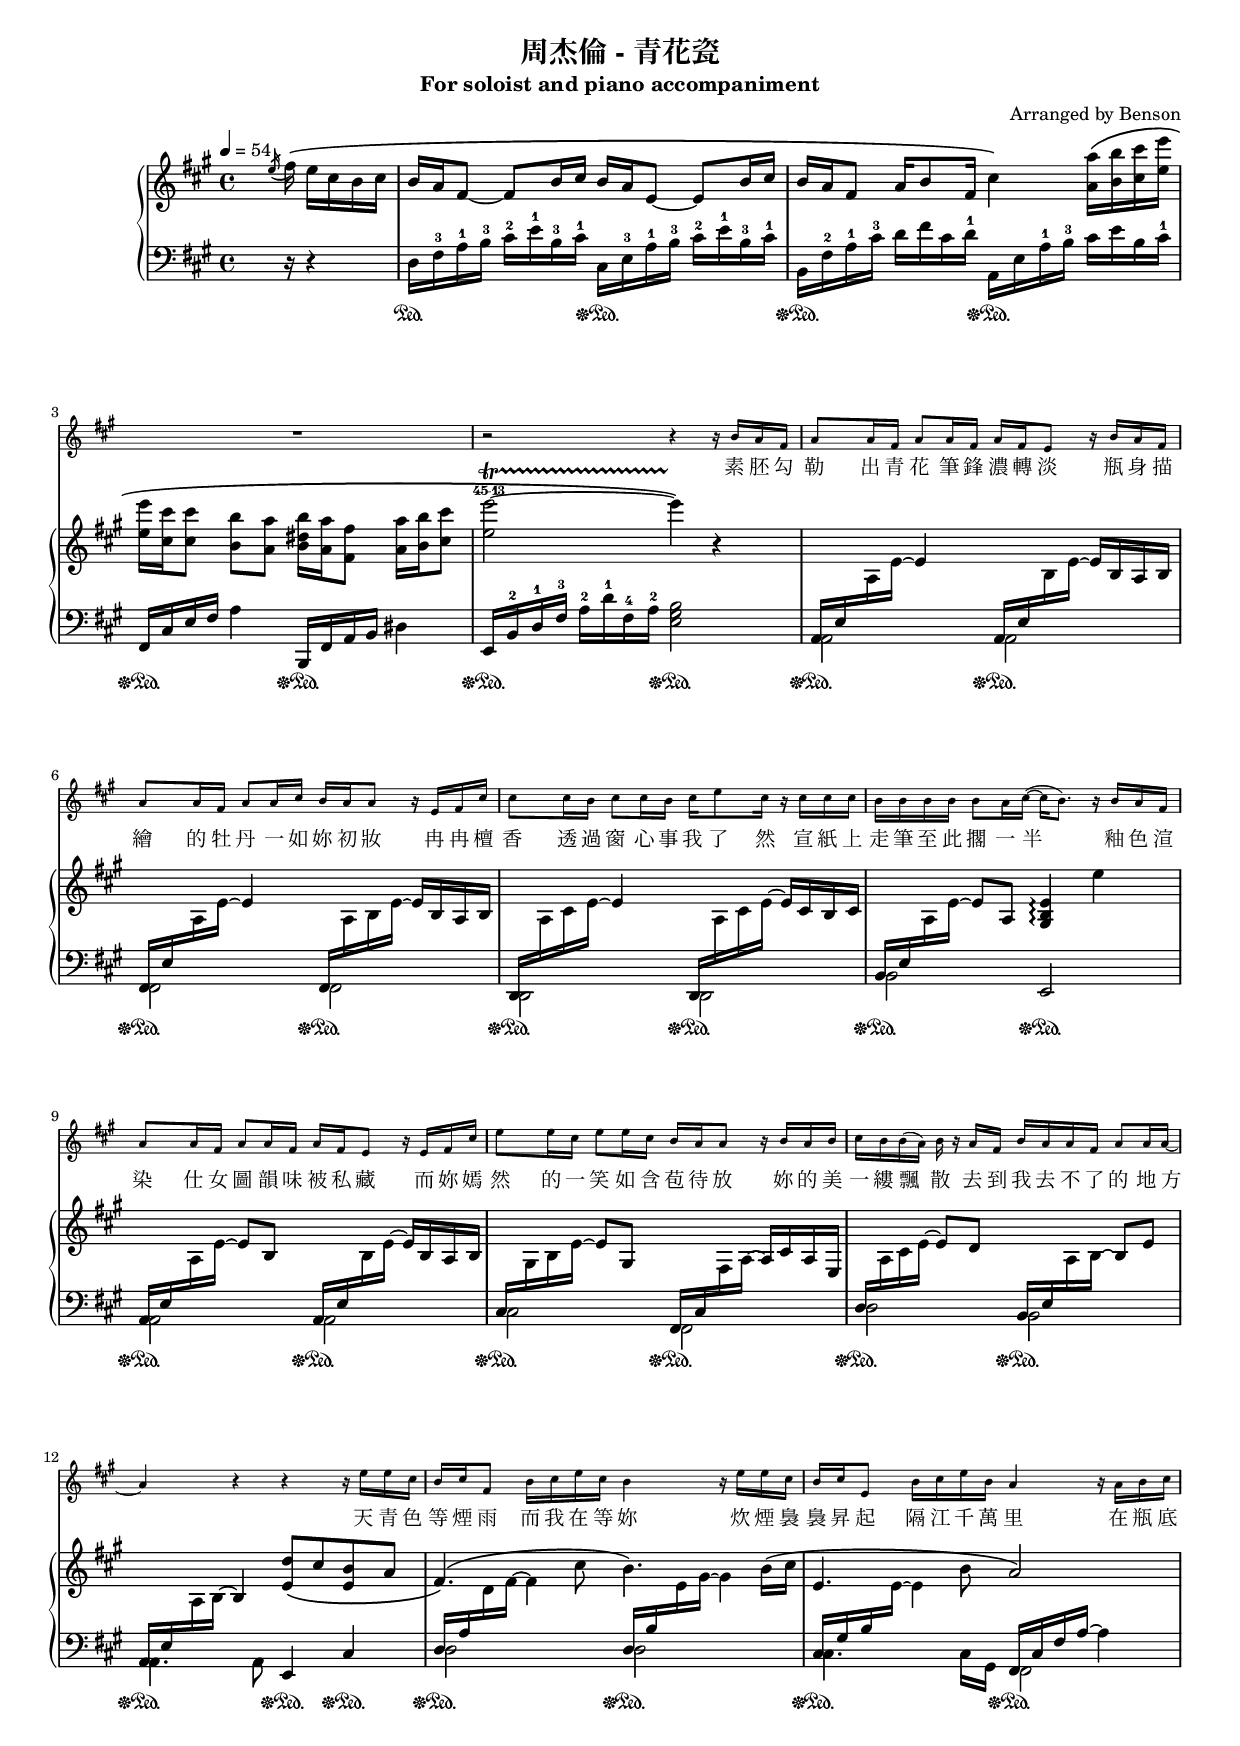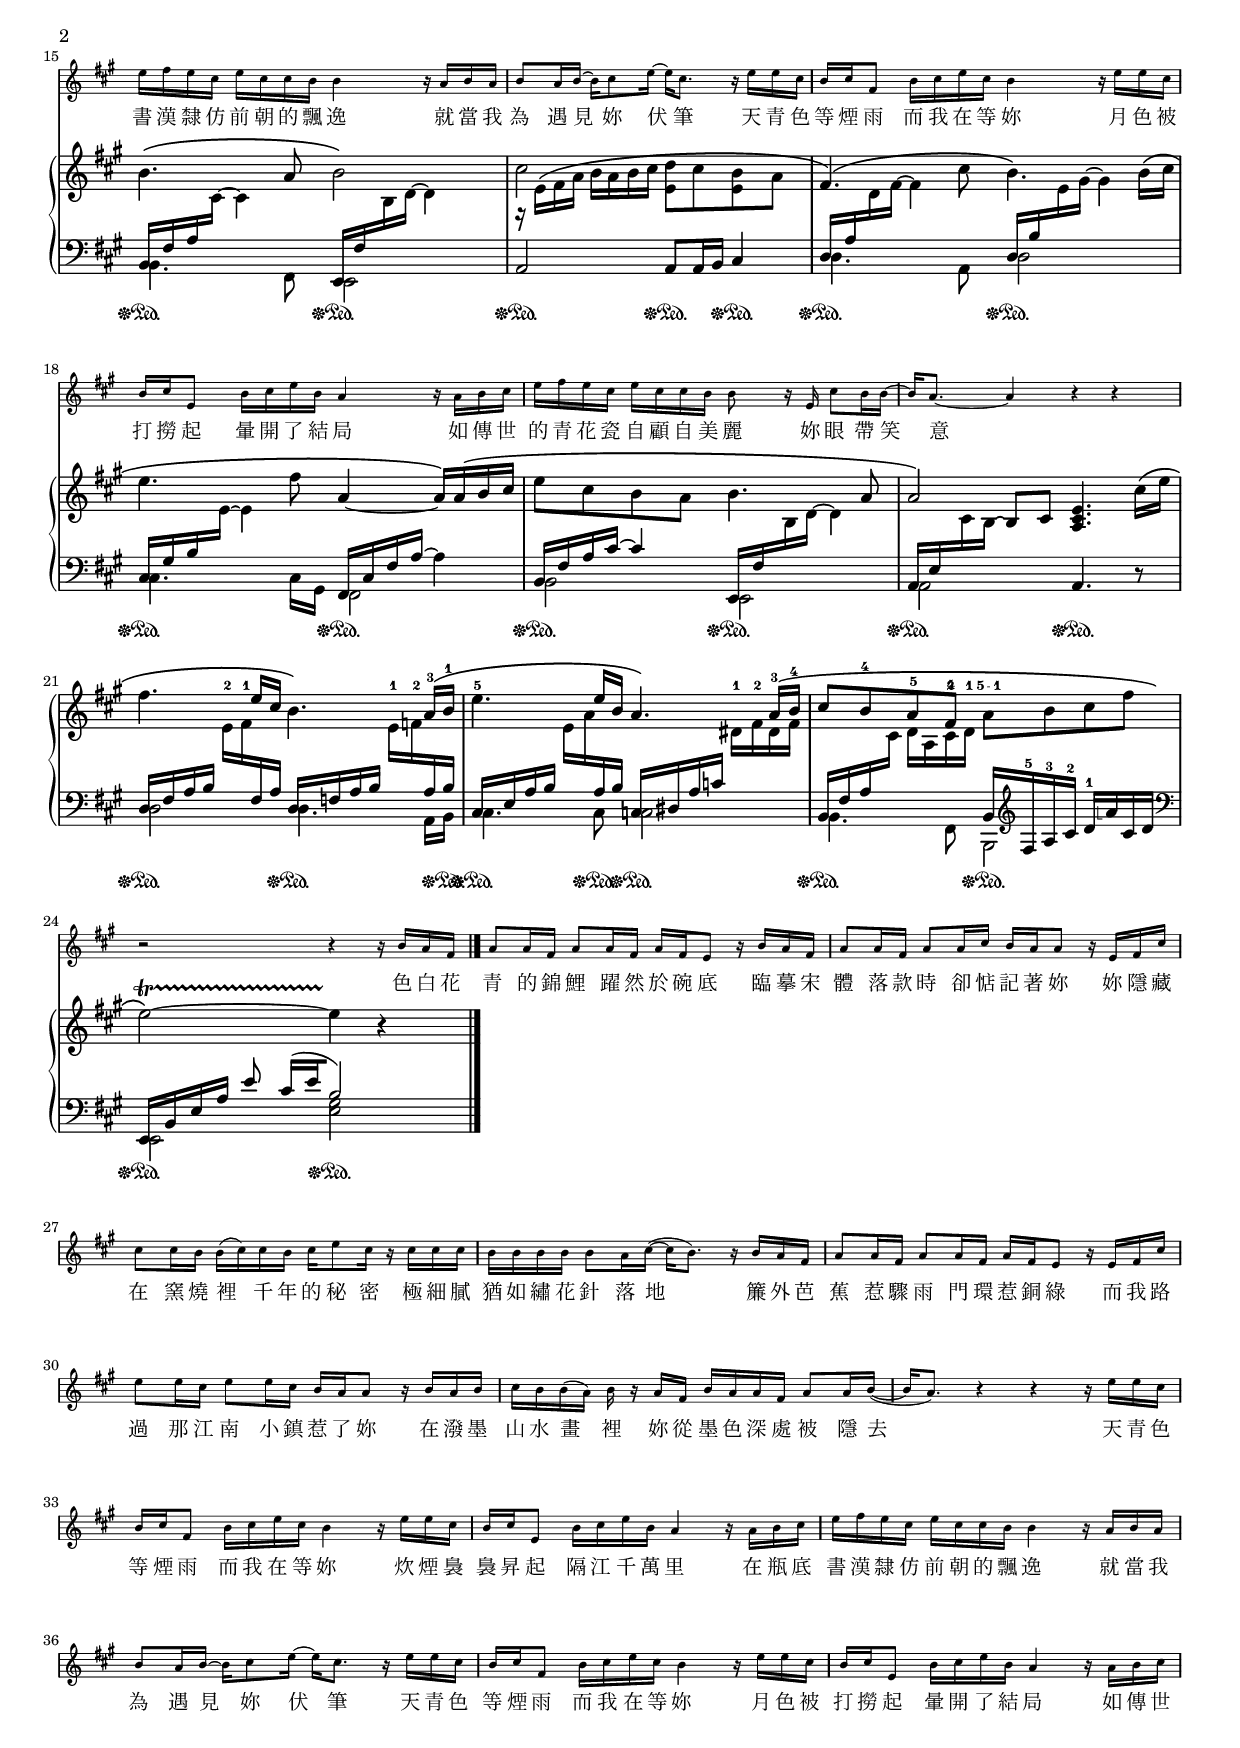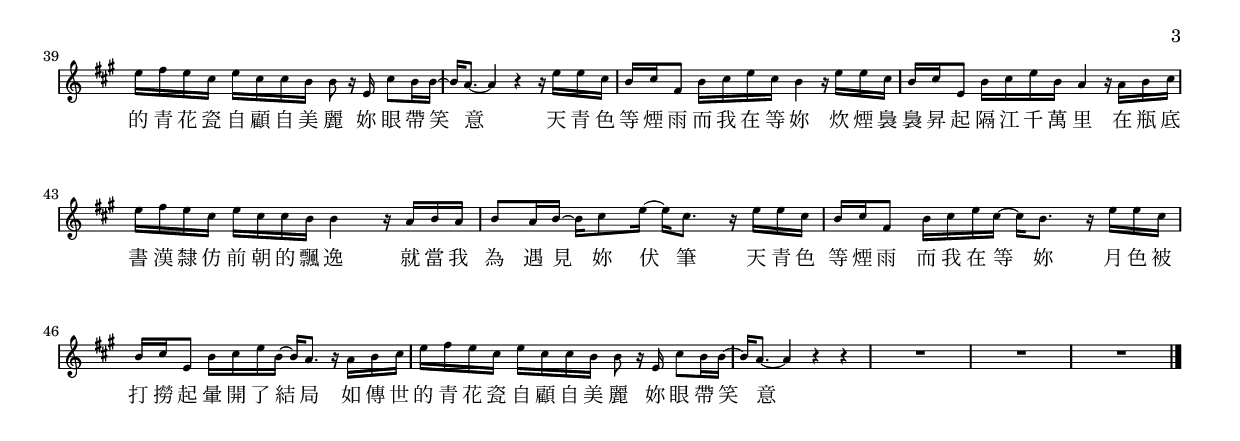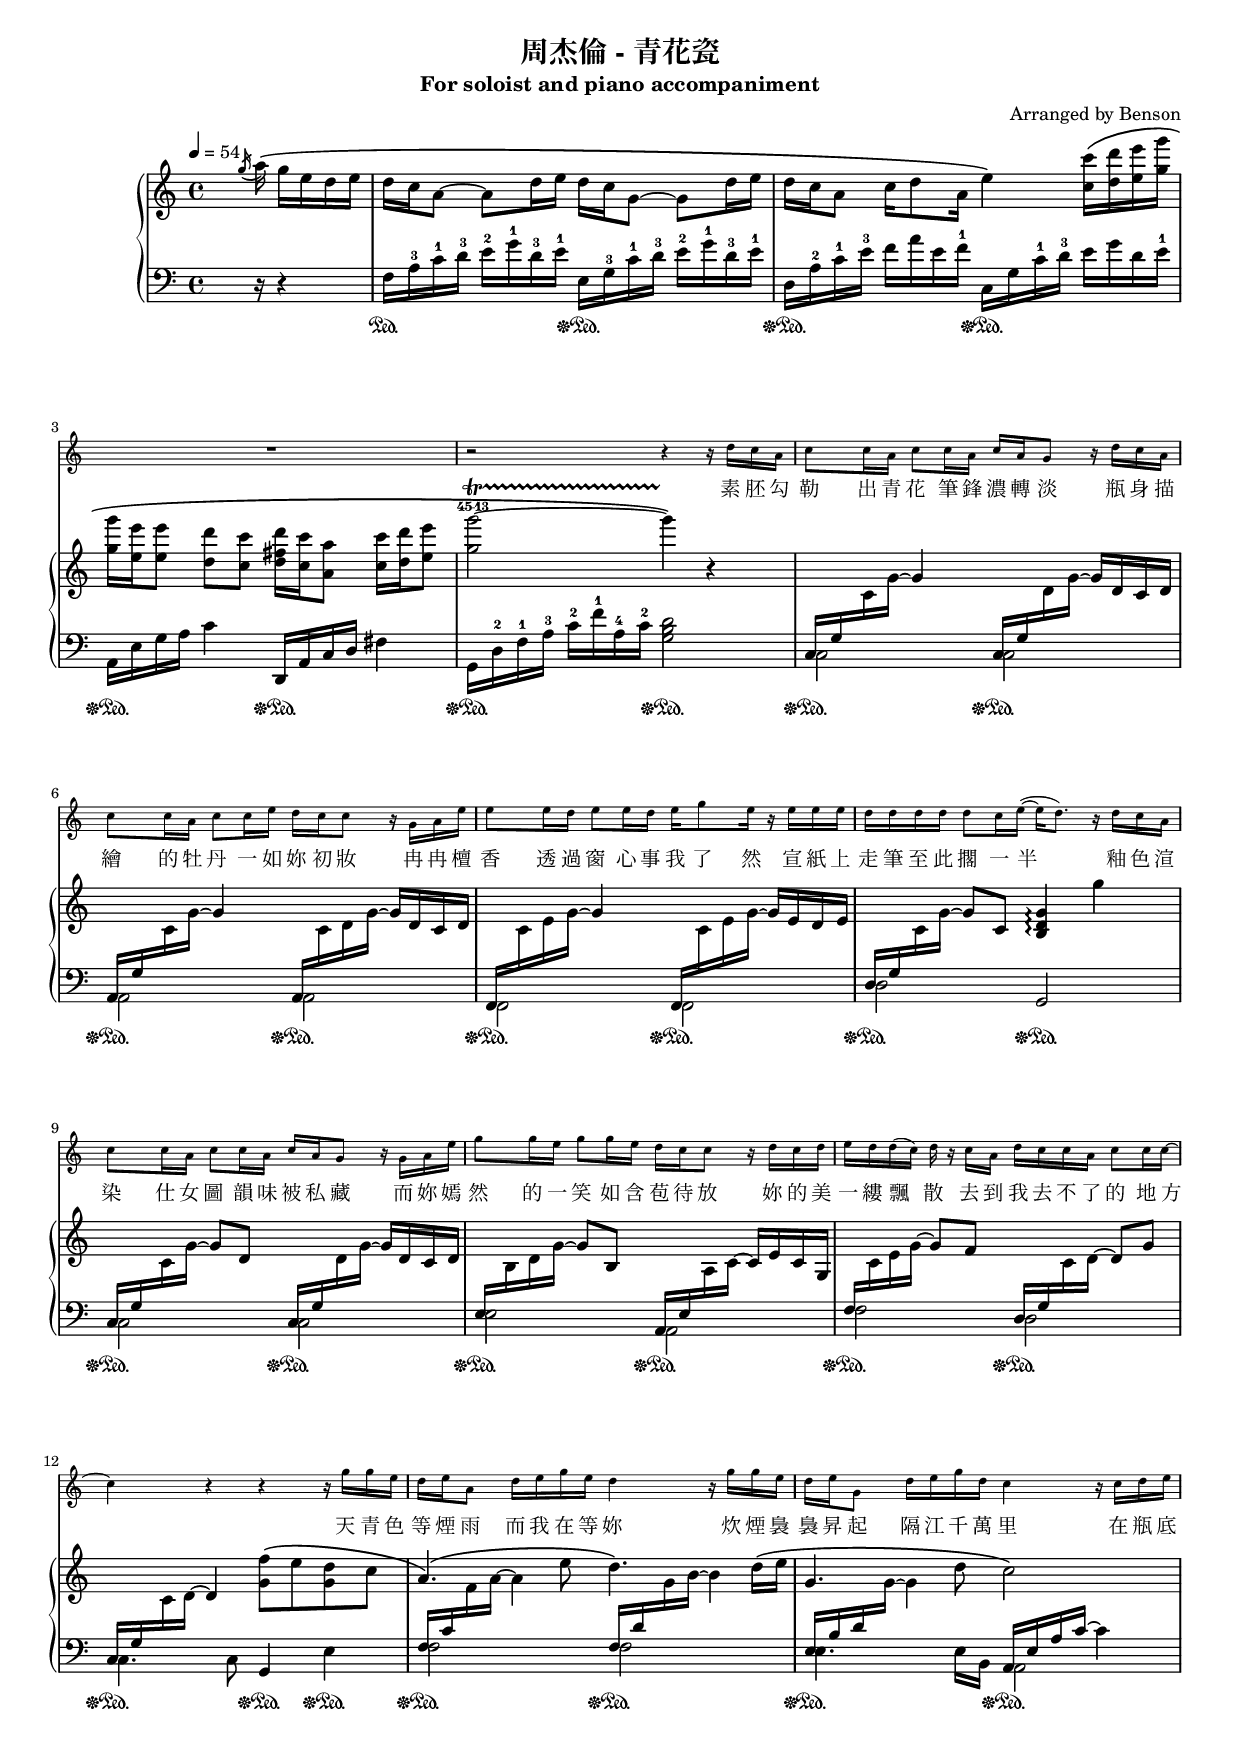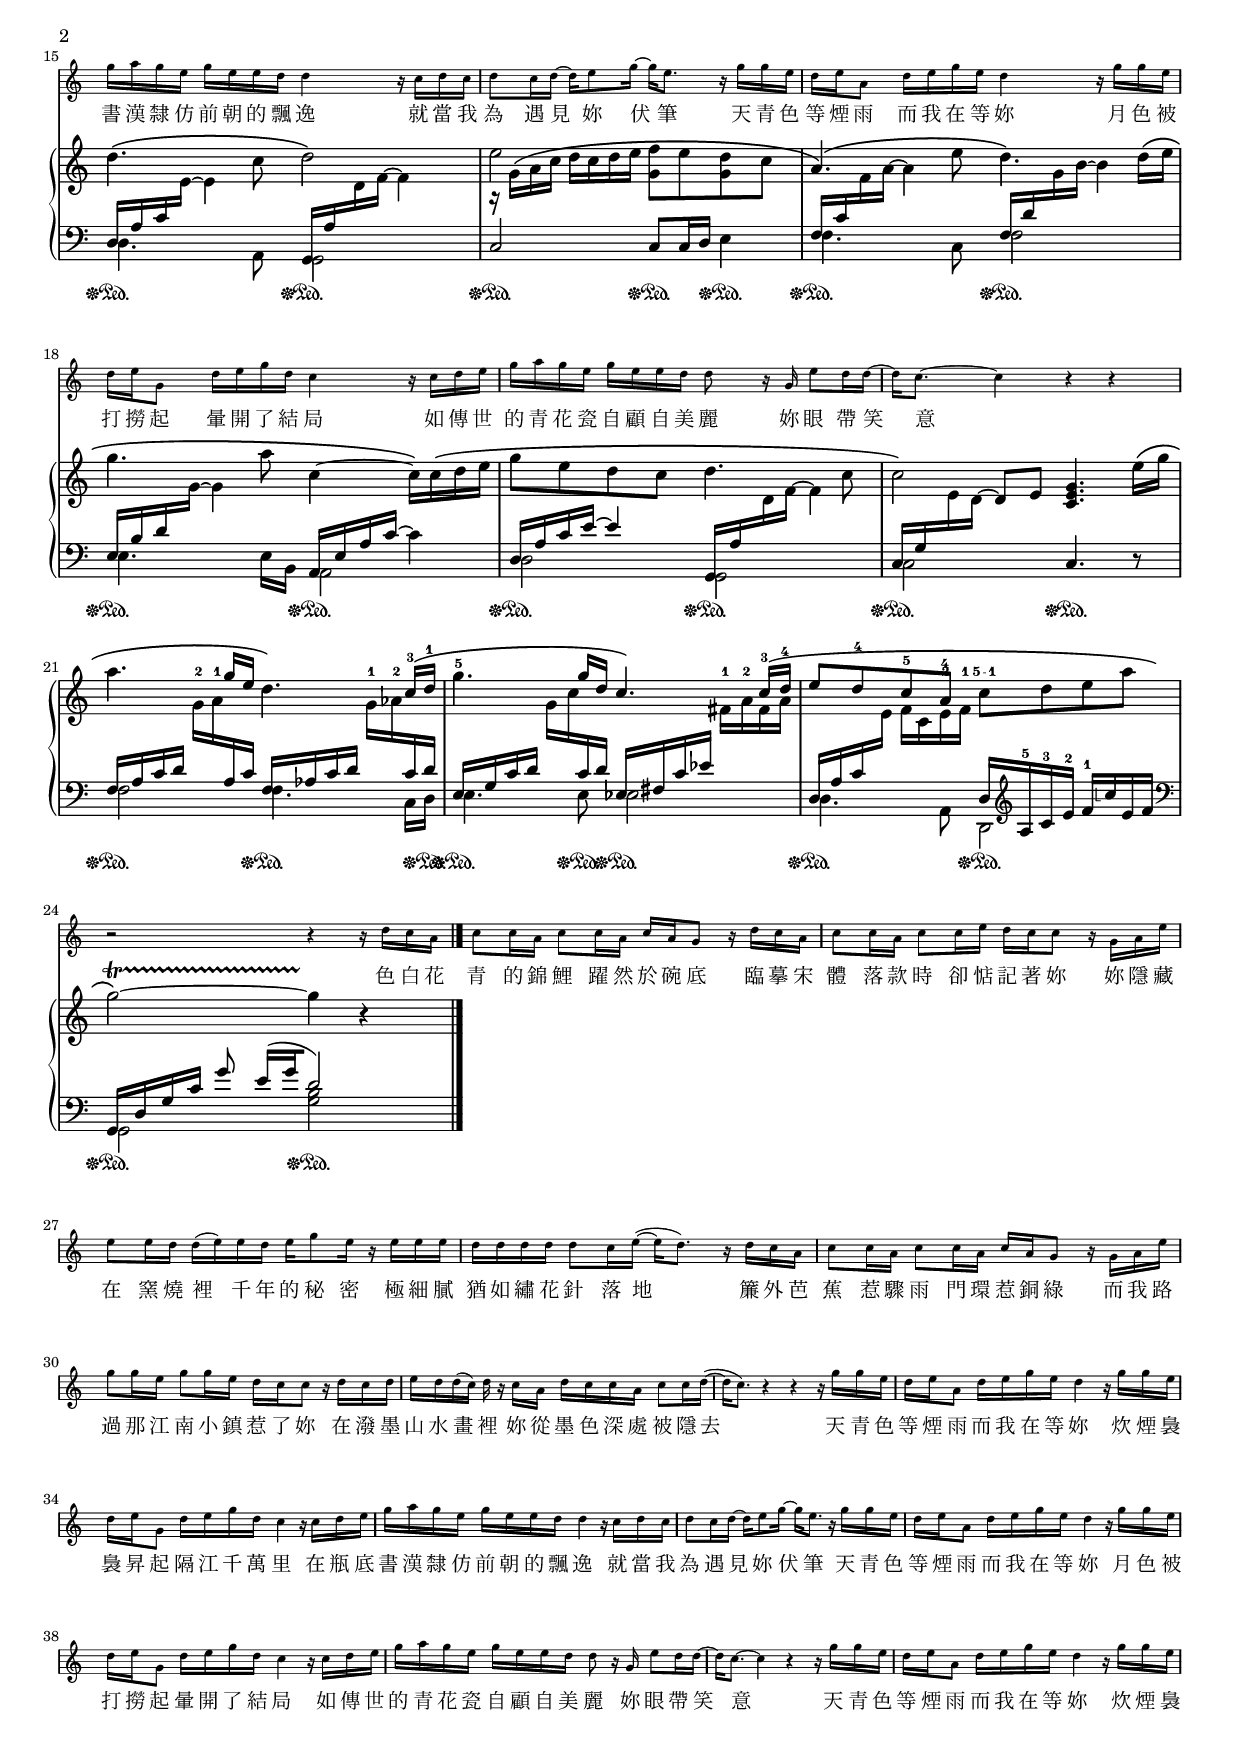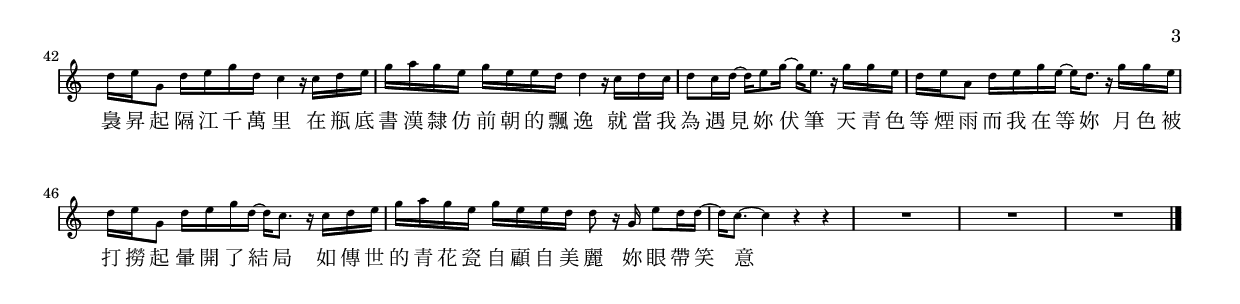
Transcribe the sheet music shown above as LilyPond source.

\version "2.18.2"
\include "articulate.ly"
#(set-global-staff-size 16)

%%%%%%%%%%%%%%%%%%%%%%%%%%%%%%%%%%%%%%%%%%%%%%%%%%%%%%%%%%%%%%%%%%%%%%%%%%%%%%%%%%%%%%%%%%
%%  http://lsr.di.unimi.it/LSR/Item?id=445

%LSR by Jay Anderson.
%modyfied by Simon Albrecht on March 2014.
%=> http://lilypond.1069038.n5.nabble.com/LSR-445-error-td160662.html

#(define (octave-up m t)
 (let* ((octave (1- t))
      (new-note (ly:music-deep-copy m))
      (new-pitch (ly:make-pitch
        octave
        (ly:pitch-notename (ly:music-property m 'pitch))
        (ly:pitch-alteration (ly:music-property m 'pitch)))))
  (set! (ly:music-property new-note 'pitch) new-pitch)
  new-note))

#(define (octavize-chord elements t)
 (cond ((null? elements) elements)
     ((eq? (ly:music-property (car elements) 'name) 'NoteEvent)
       (cons (car elements)
             (cons (octave-up (car elements) t)
                   (octavize-chord (cdr elements) t))))
     (else (cons (car elements) (octavize-chord (cdr elements ) t)))))

#(define (octavize music t)
 (if (eq? (ly:music-property music 'name) 'EventChord)
       (ly:music-set-property! music 'elements (octavize-chord
(ly:music-property music 'elements) t)))
 music)

makeOctaves = #(define-music-function (parser location arg mus) (integer? ly:music?)
 (music-map (lambda (x) (octavize x arg)) (event-chord-wrap! mus)))
%%%%%%%%%%%%%%%%%%%%%%%%%%%%%%%%%%%%%%%%%%%%%%%%%%%%%%%%%%%%%%%%%%%%%%%%%%%%%%%%%%%%%%%%%%

cr = \change Staff = "right"
cl = \change Staff = "left"
rhMark = \markup { 
  \path #0.1 #'((moveto -1 0)(rlineto 0 -1.5)(rlineto 0.5 0))
}

\header {
  title = "周杰倫 - 青花瓷"
  subtitle = "For soloist and piano accompaniment"
  arranger = "Arranged by Benson"
}

upper-prelude = \relative c''' {
  s16 \acciaccatura g a\( g e d e d c a8~ a8 d16 e d c g8~ g d'16 e d c a8 c16 d8 a16 e'4\)
  \makeOctaves 1 { c16\( d e g g e e8 d c } <d fis d'>16 \makeOctaves 1 { c a8 c16 d e8 }
  <g g'>2~\startTrillSpan\finger \markup \tied-lyric #"45-13" g'4\stopTrillSpan\) r4
}

lower-prelude = \relative c {
  s16 r16 r4
  f16 a-3 c-1 d-3 e-2 g-1 d-3 e-1
  e,16 g-3 c-1 d-3 e-2 g-1 d-3 e-1
  d,16 a'-2 c-1 e-3 f a e f-1
  c,16 g' c-1 d-3 e g d e-1
  a,,16 e' g a c4
  d,,16 a' c d fis4
  g,16 d'-2 f-1 a-3 c-2 f-1 a,-4 c-2
  <g b d>2
}

upper-verse-one = \relative c' {
  s1 s1 s1 s2 <b d g>4\arpeggio g''
  s1 s1 s1 s2
}

lower-verse-one = \relative c {
  << {
    \stemNeutral
    \cl c16 g'
    \cr c16 g'~ g4
    \cl c,,16 g'
    \cr d'16 g~ g d c d
    \cl a,16 g'
    \cr c16 g'~ g4
    \cl a,,16
    \cr c'16 d g~ g d c d
    \cl f,,16
    \cr c''16 e g~ g4
    \cl f,,16
    \cr c''16 e g~ g e d e
    \cl d,16 g
    \cr c16 g'~ g8 c,
  } \\ {
    c,2 c2 a2 a f f d'
  } >>
  g,2
  << {
    \stemNeutral
    \cl c16 g'
    \cr c16 g'~ g8 d
    \cl c,16 g'
    \cr d'16 g~ g d c d
    \cl e,16
    \cr b'16 d g~ g8 b,
    \cl a,16 e'
    \cr a16 c~ c e c g
    \cl f16
    \cr c'16 e g~ g8 f
    \cl d,16 g
    \cr c16 d~ d8 g
    \cl c,,16 g'
    \cr c16 d~ d4
  } \\ {
    c,2 c e a, f' d c4. c8
  } >>
}

upper-chorus-one = \relative c'' {
  <f g,>8\( e <d g,> c
  a4.\)\( e'8 d4.\) d16\( e
  g,4. d'8 c2\)
  d4.\( c8 d2\)
  << { e2 } \\ {
    r16 g,^\( a c d c d e
    <f g,>8 e <d g,> c
    \stemNeutral
    a4.\)^\( e'8 d4.\)
  } >>
  d16\( e
  g4. a8 c,4~ c16\) c\( d e
  g8 e d c d4. c8 c2\)
  <c, e g>4.
}
lower-chorus-one = \relative c {
  g4 e'
  << {
    \stemNeutral
    f16 c' \cr f a~ \stemDown a4
    \stemNeutral
    \cl f,16 d' \cr \stemDown g b~ b4
    \stemNeutral
    \cl e,,16 b' d \cr \stemDown g~ g4
    \stemUp
    \cl a,,16 e' a c~ \stemDown c4
    \stemNeutral
    d,16 a' c \cr \stemDown e~ e4
    \stemNeutral
    \cl g,,16 a' \cr \stemDown d f~ f4
    \stemNeutral
  } \\ {
    f,2 f
    e4. e16 b a2
    d4. a8 g2
  } >>
  c2 c8 c16 d e4
  << {
    \stemNeutral
    f16 c' \cr f a~ \stemDown a4
    \stemNeutral
    \cl f,16 d' \cr \stemDown g b~ b4
    \stemNeutral
    \cl e,,16 b' d \cr \stemDown g~ g4
    \stemUp
    \cl a,,16 e' a c~ \stemDown c4
    \stemUp
    d,16 a' c e~ e4
    \stemNeutral
    \cl g,,16 a' \cr \stemDown d f~ f4
    \stemNeutral
    \cl c,16 g' \cr e' d~ d8 e
  } \\ {
    f,4. c8 f2
    e4. e16 b a2
    d2 g,2
    c2
  } >>
  c4.
}

upper-episode = \relative c'' {
  e16\( g a4. \stemUp g16 e \stemNeutral d4.\)
  \stemUp c16\(-3 d-1 \stemNeutral g4.-5 \stemUp g16 d c4.\)
  \stemUp c16\(-3 d-4 e8 d-4 c-5 a-4 \stemNeutral c\finger "5 - 1" d e a
  g2~\)\startTrillSpan g4\stopTrillSpan r4
}

lower-episode = \relative c {
  r8
  << {
    \stemUp
    f16 a c d
    \stemNeutral
    \cr g-2 a-1 \cl a, c
    \stemUp
    f,16 aes c d
    \stemNeutral
    \cr g-1 aes-2 \cl c, d
    \stemUp
    e,16 g c d
    \stemNeutral
    \cr g c \cl c, d
    \stemUp
    ees,16 fis c' ees
    \stemDown
    \cr fis-1 a-2 fis a \cl
    \stemNeutral
    d,,16 a' c \cr e
    \stemDown
    f c e-2 f-1 \cl
    \stemUp
    d,16 \clef treble a'-5 c-3 e-2
    \stemNeutral
    f-1
    \set fingeringOrientations = #'(left)
    <c'\finger \rhMark> e, f
    \clef bass
    \stemUp
    g,, d' g c g'8\noBeam e16[( g d2])
  } \\ {
    f,2 f4. c16 d e4. e8 ees2
    d4. a8 d,2 g
    <g' b>2
  } >>
}

pedals = {
  s8 s4
  s2\sustainOn
  \repeat unfold 22 { s2\sustainOff\sustainOn }
  \repeat unfold 2 { s4\sustainOff\sustainOn }
  \repeat unfold 7 { s2\sustainOff\sustainOn }
  \repeat unfold 2 { s4\sustainOff\sustainOn }
  \repeat unfold 8 { s2\sustainOff\sustainOn }
  % episode
  s2\sustainOff\sustainOn
  s4.\sustainOff\sustainOn
  s16
  s16\sustainOff\sustainOn
  s4.\sustainOff\sustainOn
  s8\sustainOff\sustainOn
  s2\sustainOff\sustainOn
  \repeat unfold 4 { s2\sustainOff\sustainOn }
}

upper-print = \relative c' {
  \set fingeringOrientations = #'(up)
  \clef treble
  \tempo 4 = 54
  \time 4/4
  \key c \major
  \partial 16*6
  \upper-prelude
  \upper-verse-one
  \upper-chorus-one
  \upper-episode
  \bar "|."
}

lower-print = \relative c {
  \clef bass
  \time 4/4
  \key c \major
  \partial 16*6
  \lower-prelude
  \lower-verse-one
  \lower-chorus-one
  \lower-episode
  \bar "|."
}

dynamics = {
  s1
}

guitarchords = \chordmode {
  % ais1:m
}

lyricsmain = \lyricmode {
  素 胚 勾 勒 出 青 花 筆 鋒 濃 轉 淡
  瓶 身 描 繪 的 牡 丹 一 如 妳 初 妝
  冉 冉 檀 香 透 過 窗 心 事 我 了 然
  宣 紙 上 走 筆 至 此 擱 一 半

  釉 色 渲 染 仕 女 圖 韻 味 被 私 藏
  而 妳 嫣 然 的 一 笑 如 含 苞 待 放
  妳 的 美 一 縷 飄 散 去 到 我 去 不 了 的 地 方

  天 青 色 等 煙 雨 而 我 在 等 妳
  炊 煙 裊 裊 昇 起 隔 江 千 萬 里
  在 瓶 底 書 漢 隸 仿 前 朝 的 飄 逸
  就 當 我 為 遇 見 妳 伏 筆

  天 青 色 等 煙 雨 而 我 在 等 妳
  月 色 被 打 撈 起 暈 開 了 結 局
  如 傳 世 的 青 花 瓷 自 顧 自 美 麗 妳 眼 帶 笑 意

  色 白 花 青 的 錦 鯉 躍 然 於 碗 底
  臨 摹 宋 體 落 款 時 卻 惦 記 著 妳
  妳 隱 藏 在 窯 燒 裡 千 年 的 秘 密
  極 細 膩 猶 如 繡 花 針 落 地

  簾 外 芭 蕉 惹 驟 雨 門 環 惹 銅 綠
  而 我 路 過 那 江 南 小 鎮 惹 了 妳
  在 潑 墨 山 水 畫 裡  妳 從 墨 色 深 處 被 隱 去

  天 青 色 等 煙 雨 而 我 在 等 妳
  炊 煙 裊 裊 昇 起 隔 江 千 萬 里
  在 瓶 底 書 漢 隸 仿 前 朝 的 飄 逸
  就 當 我 為 遇 見 妳 伏 筆

  天 青 色 等 煙 雨 而 我 在 等 妳
  月 色 被 打 撈 起 暈 開 了 結 局
  如 傳 世 的 青 花 瓷 自 顧 自 美 麗
  妳 眼 帶 笑 意

  天 青 色 等 煙 雨 而 我 在 等 妳
  炊 煙 裊 裊 昇 起 隔 江 千 萬 里
  在 瓶 底 書 漢 隸 仿 前 朝 的 飄 逸
  就 當 我 為 遇 見 妳 伏 筆

  天 青 色 等 煙 雨 而 我 在 等 妳
  月 色 被 打 撈 起 暈 開 了 結 局
  如 傳 世 的 青 花 瓷 自 顧 自 美 麗
  妳 眼 帶 笑 意
}

melody-verse = \relative c'' {
  r16 d c a c8 c16 a c8 c16 a c a g8
  r16 d' c a c8 c16 a c8 c16 e d c c8
  r16 g a e' e8 e16 d e8 e16 d e g8 e16
  r16 e e e d d d d d8 c16 e~( e d8.)
  r16 d c a c8 c16 a c8 c16 a c a g8
  r16 g a e' g8 g16 e g8 g16 e d c c8
  r16 d c d e d d( c) d r c a d c c a c8 c16 c~ c4 r4 r4
}

melody-verse-two = \relative c'' {
  r16 d c a c8 c16 a c8 c16 a c a g8
  r16 d' c a c8 c16 a c8 c16 e d c c8
  r16 g a e' e8 e16 d d( e) e16 d e g8 e16
  r16 e e e d d d d d8 c16 e~( e d8.)
  r16 d c a c8 c16 a c8 c16 a c a g8
  r16 g a e' g8 g16 e g8 g16 e d c c8
  r16 d c d e d d( c) d r c a d c c a c8 c16 d~( d c8.) r4 r4
}

melody-chorus = \relative c''' {
  r16 g16 g e d e a,8 d16 e g e d4
  r16 g g e d e g,8 d'16 e g d c4
  r16 c d e g a g e g e e d d4
  r16 c d c d8 c16 d~ d16 e8 g16~ g e8.
  r16 g16 g e d e a,8 d16 e g e d4
  r16 g g e d e g,8 d'16 e g d c4
  r16 c d e g a g e g e e d d8 r16
  g,16 e'8 d16 d~ d c8.~ c4 r4
}

melody-chorus-two = \relative c''' {
  r16 g16 g e d e a,8 d16 e g e d4
  r16 g g e d e g,8 d'16 e g d c4
  r16 c d e g a g e g e e d d4
  r16 c d c d8 c16 d~ d16 e8 g16~ g e8.
  r16 g16 g e d e a,8 d16 e g e~ e d8.
  r16 g g e d e g,8 d'16 e g d~ d c8.
  r16 c d e g a g e g e e d d8 r16
  g,16 e'8 d16 d~ d c8.~ c4 r4
}

melody = \relative c' {
  \clef treble
  \time 4/4
  \key c \major
  \partial 16*6
  s16 r16 r4 R1 R1 R1 r2 r4
  \melody-verse
  \melody-chorus
  r4 R1 R1 R1 r2 r4
  \melody-verse-two
  \melody-chorus
  \melody-chorus-two
  r4 R1 R1 R1
  \bar "|."
}


\book {
\score {
  <<
    % \new ChordNames {
      % \guitarchords
    % }
    \new Staff = "melodystaff" <<
      \set Staff.midiInstrument = #"electric guitar (clean)"
      \set Staff.instrumentName = #"Ocarina"
      \set Staff.midiMinimumVolume = #0.9
      \set Staff.midiMaximumVolume = #1
      \new Voice = "melody" {
        \melody
      }
      \context Lyrics = "lyrics" { \lyricsto "melody" { \lyricsmain } }
    >>
    \new PianoStaff <<
      \new Staff = "right" {
        \set Staff.midiInstrument = #"acoustic grand"
        \set Staff.midiMinimumVolume = #0.6
        \set Staff.midiMaximumVolume = #0.7
        \articulate << \upper-print \pedals >>
      }
      \new Staff = "left" {
        \set Staff.midiInstrument = #"acoustic grand"
        \set Staff.midiMinimumVolume = #0.6
        \set Staff.midiMaximumVolume = #0.7
        \articulate << \lower-print \pedals >>
      }
    >>
  >>
  \midi {
    \context {
      \ChordNameVoice \remove Note_performer
    }
  }
}
}
\book {
\bookOutputSuffix "c-major"
\score {
  <<
    % \new ChordNames {
      % \set chordChanges = ##t
      % \guitarchords
    % }
    \new Staff = "melodystaff" \with {
      fontSize = #-3
      \override StaffSymbol.staff-space = #(magstep -3)
      \override StaffSymbol.thickness = #(magstep -3)
    }
    <<
      \set Staff.instrumentName = #"Solo"
      \new Voice = "melody" {
        \melody
      }
      \context Lyrics = "lyrics" { \lyricsto "melody" { \lyricsmain } }
    >>
    \new PianoStaff <<
      \set Staff.instrumentName = #"Piano"
      \new Staff = "right" { \upper-print }
      % \new Dynamics = "Dynamics_pf" \dynamics
      \new Staff = "left" { \lower-print }
    >>
    \new Staff <<
      % TODO: pedal sustain style bracket not working
      \set Staff.pedalSustainStyle = #'bracket

      \new Dynamics = "pedal-marking" \pedals
    >>
  >>
  \layout {
    \context {
      % add the RemoveEmptyStaffContext that erases rest-only staves
      \Staff \RemoveEmptyStaves
    }
    \context {
      % add the RemoveEmptyStaffContext that erases rest-only staves
      % \Dynamics \RemoveEmptyStaves
    }
    \context {
      \Score
      % Remove all-rest staves also in the first system
      \override VerticalAxisGroup.remove-first = ##t
      % If only one non-empty staff in a system exists, still print the starting bar
      \override SystemStartBar.collapse-height = #1
    }
    \context {
      \ChordNames
      \override ChordName #'font-size = #-3
    }
  }
}
}

\book {
\bookOutputSuffix "a-major"
\score {
  <<
    % \new ChordNames {
      % \set chordChanges = ##t
      % \guitarchords
    % }
    \new Staff = "melodystaff" \with {
      fontSize = #-3
      \override StaffSymbol.staff-space = #(magstep -3)
      \override StaffSymbol.thickness = #(magstep -3)
    }
    <<
      \set Staff.instrumentName = #"Solo"
      \new Voice = "melody" {
        \transpose c a, { \melody }
      }
      \context Lyrics = "lyrics" { \lyricsto "melody" { \lyricsmain } }
    >>
    \new PianoStaff <<
      \set Staff.instrumentName = #"Piano"
      \new Staff = "right" { \transpose c a, { \upper-print }}
      % \new Dynamics = "Dynamics_pf" \dynamics
      \new Staff = "left" { \transpose c a, { \lower-print }}
    >>
    \new Staff <<
      \new Dynamics = "pedal-marking" \pedals
    >>
  >>
  \layout {
    \context {
      % add the RemoveEmptyStaffContext that erases rest-only staves
      \Staff \RemoveEmptyStaves
    }
    \context {
      % add the RemoveEmptyStaffContext that erases rest-only staves
      % \Dynamics \RemoveEmptyStaves
    }
    \context {
      \Score
      % Remove all-rest staves also in the first system
      \override VerticalAxisGroup.remove-first = ##t
      % If only one non-empty staff in a system exists, still print the starting bar
      \override SystemStartBar.collapse-height = #1
    }
    \context {
      \ChordNames
      \override ChordName #'font-size = #-3
    }
  }
}
}

